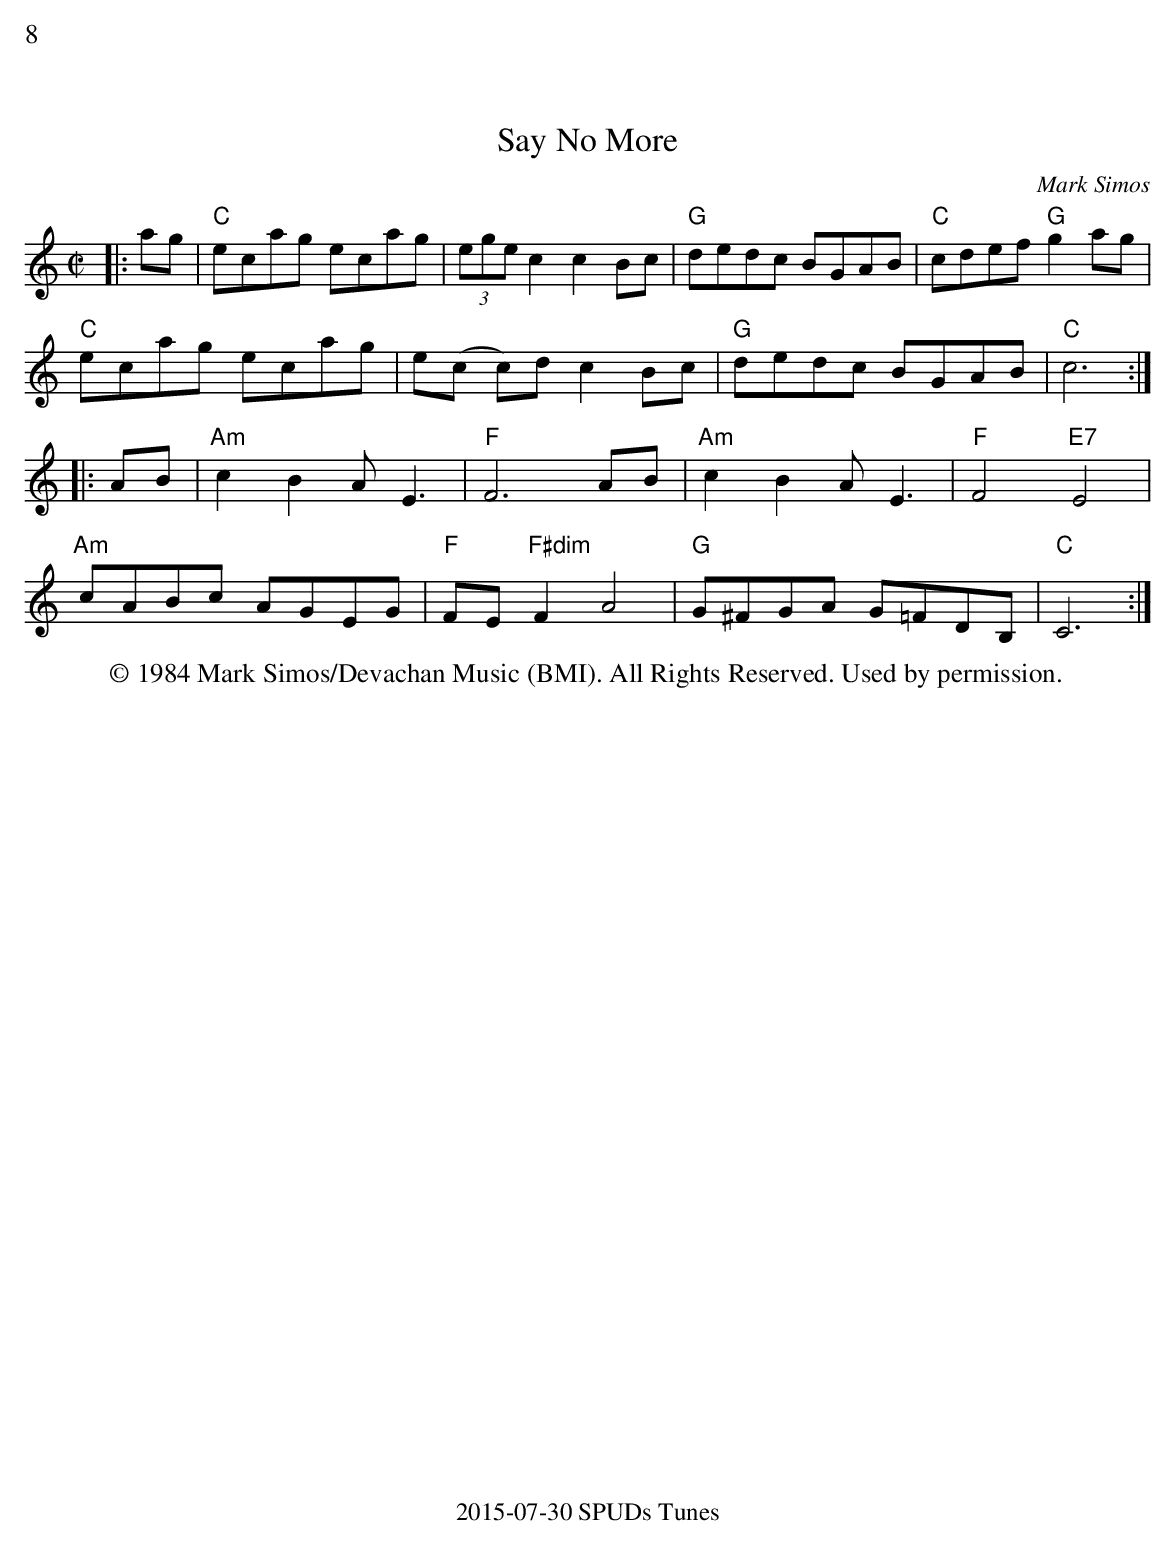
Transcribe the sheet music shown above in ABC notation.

X:1
%%text 8
T: Say No More
C: Mark Simos
M:C|
K:C
|:ag|"C"ecag ecag|(3ege c2c2 Bc |"G"dedc BGAB|"C"cdef "G"g2 ag|
"C"ecag ecag|e(c c)d c2 Bc |"G"dedc BGAB|"C"c6:|
|:AB|"Am"c2B2AE3|"F"F6AB|"Am"c2B2AE3|"F"F4"E7"E4|
"Am"cABc AGEG|"F"FE "F#dim"F2A4|"G"G^FGA G=FDB,|"C"C6:|
W: © 1984 Mark Simos/Devachan Music (BMI). All Rights Reserved. Used by permission.
